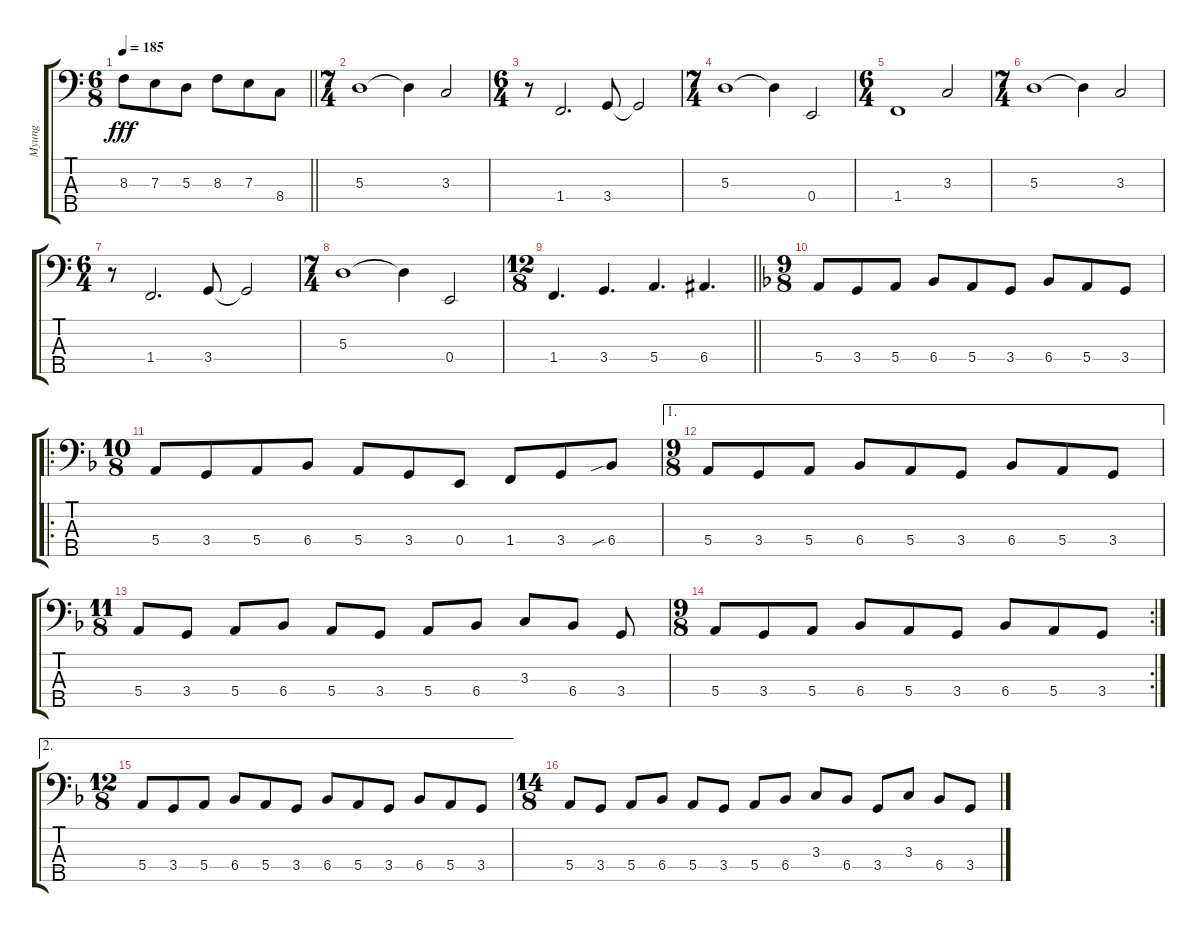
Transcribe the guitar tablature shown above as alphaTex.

\track ("Myung " "Myung ") {instrument electricbassfinger}
\staff {score tabs}
\tuning (G2 D2 A1 E1 B0) {hide}
\ts (6 8)
\tempo 185
\clef f4
\barLineRight lightlight
\ks c
8.3.8{dy fff} 7.3.8 5.3.8 8.3.8 7.3.8 8.4.8 |
\ts (7 4)
5.3.1 5.3{t}.4 3.3.2 |
\ts (6 4)
r.8 1.4.2{d} 3.4.8 3.4{t}.2 |
\ts (7 4)
5.3.1 5.3{t}.4 0.4.2 |
\ts (6 4)
1.4.1 3.3.2 |
\ts (7 4)
5.3.1 5.3{t}.4 3.3.2 |
\ts (6 4)
r.8 1.4.2{d} 3.4.8 3.4{t}.2 |
\ts (7 4)
5.3.1 5.3{t}.4 0.4.2 |
\ts (12 8)
\barLineRight lightlight
1.4.4{d} 3.4.4{d} 5.4.4{d} 6.4.4{d} |
\ts (9 8)
\ks f
5.4.8 3.4.8 5.4.8 6.4.8 5.4.8 3.4.8 6.4.8 5.4.8 3.4.8 |
\ro
\ts (10 8)
5.4.8 3.4.8 5.4.8 6.4.8 5.4.8 3.4.8 0.4.8 1.4.8 3.4.8 6.4{sib}.8 |
\ae 1
\ts (9 8)
5.4.8 3.4.8 5.4.8 6.4.8 5.4.8 3.4.8 6.4.8 5.4.8 3.4.8 |
\ts (11 8)
5.4.8 3.4.8 5.4.8 6.4.8 5.4.8 3.4.8 5.4.8 6.4.8 3.3.8 6.4.8 3.4.8 |
\rc 2
\ts (9 8)
5.4.8 3.4.8 5.4.8 6.4.8 5.4.8 3.4.8 6.4.8 5.4.8 3.4.8 |
\ae 2
\ts (12 8)
5.4.8 3.4.8 5.4.8 6.4.8 5.4.8 3.4.8 6.4.8 5.4.8 3.4.8 6.4.8 5.4.8 3.4.8 |
\ts (14 8)
5.4.8 3.4.8 5.4.8 6.4.8 5.4.8 3.4.8 5.4.8 6.4.8 3.3.8 6.4.8 3.4.8 3.3.8 6.4.8 3.4.8
